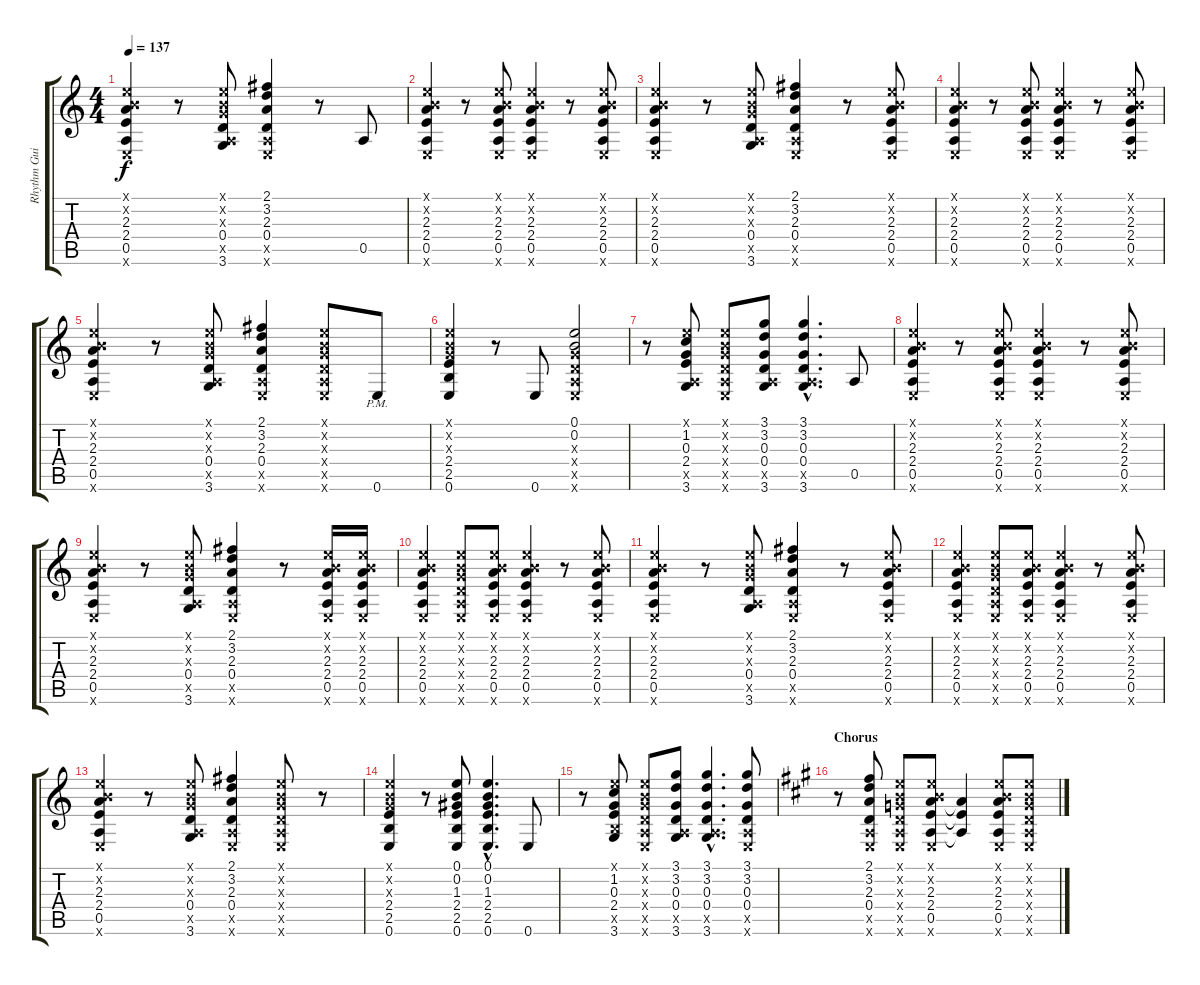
\track ("Rhythm Guitar" "Rhythm Gui") {instrument acousticguitarsteel}
\staff {score tabs}
\tuning (E4 B3 G3 D3 A2 E2) {hide}
\ts (4 4)
\tempo 137
\clef g2
\ks c
(0.1{x} 0.2{x} 2.3 2.4 0.5 0.6{x}).4{dy f} r.8 (0.1{x} 0.2{x} 0.3{x} 0.4 0.5{x} 3.6).8 (2.1 3.2 2.3 0.4 0.5{x} 0.6{x}).4 r.8 0.5.8 |
(0.1{x} 0.2{x} 2.3 2.4 0.5 0.6{x}).4 r.8 (0.1{x} 0.2{x} 2.3 2.4 0.5 0.6{x}).8 (0.1{x} 0.2{x} 2.3 2.4 0.5 0.6{x}).4 r.8 (0.1{x} 0.2{x} 2.3 2.4 0.5 0.6{x}).8 |
(0.1{x} 0.2{x} 2.3 2.4 0.5 0.6{x}).4 r.8 (0.1{x} 0.2{x} 0.3{x} 0.4 0.5{x} 3.6).8 (2.1 3.2 2.3 0.4 0.5{x} 0.6{x}).4 r.8 (0.1{x} 0.2{x} 2.3 2.4 0.5 0.6{x}).8 |
(0.1{x} 0.2{x} 2.3 2.4 0.5 0.6{x}).4 r.8 (0.1{x} 0.2{x} 2.3 2.4 0.5 0.6{x}).8 (0.1{x} 0.2{x} 2.3 2.4 0.5 0.6{x}).4 r.8 (0.1{x} 0.2{x} 2.3 2.4 0.5 0.6{x}).8 |
(0.1{x} 0.2{x} 2.3 2.4 0.5 0.6{x}).4 r.8 (0.1{x} 0.2{x} 0.3{x} 0.4 0.5{x} 3.6).8 (2.1 3.2 2.3 0.4 0.5{x} 0.6{x}).4 (0.1{x} 0.2{x} 0.3{x} 0.4{x} 0.5{x} 0.6{x}).8 0.6{pm}.8 |
(0.1{x} 0.2{x} 0.3{x} 2.4 2.5 0.6).4 r.8 0.6.8 (0.1 0.2 0.3{x} 0.4{x} 0.5{x} 0.6{x}).2 |
r.8 (0.1{x} 1.2 0.3 2.4 0.5{x} 3.6).8 (0.1{x} 0.2{x} 0.3{x} 0.4{x} 0.5{x} 0.6{x}).8 (3.1 3.2 0.3 0.4 0.5{x} 3.6).8 (3.1{hac} 3.2{hac} 0.3{hac} 0.4{hac} 0.5{hac x} 3.6{hac}).4{d} 0.5.8 |
(0.1{x} 0.2{x} 2.3 2.4 0.5 0.6{x}).4 r.8 (0.1{x} 0.2{x} 2.3 2.4 0.5 0.6{x}).8 (0.1{x} 0.2{x} 2.3 2.4 0.5 0.6{x}).4 r.8 (0.1{x} 0.2{x} 2.3 2.4 0.5 0.6{x}).8 |
(0.1{x} 0.2{x} 2.3 2.4 0.5 0.6{x}).4 r.8 (0.1{x} 0.2{x} 0.3{x} 0.4 0.5{x} 3.6).8 (2.1 3.2 2.3 0.4 0.5{x} 0.6{x}).4 r.8 (0.1{x} 0.2{x} 2.3 2.4 0.5 0.6{x}).16 (0.1{x} 0.2{x} 2.3 2.4 0.5 0.6{x}).16 |
(0.1{x} 0.2{x} 2.3 2.4 0.5 0.6{x}).4 (0.1{x} 0.2{x} 0.3{x} 0.4{x} 0.5{x} 0.6{x}).8 (0.1{x} 0.2{x} 2.3 2.4 0.5 0.6{x}).8 (0.1{x} 0.2{x} 2.3 2.4 0.5 0.6{x}).4 r.8 (0.1{x} 0.2{x} 2.3 2.4 0.5 0.6{x}).8 |
(0.1{x} 0.2{x} 2.3 2.4 0.5 0.6{x}).4 r.8 (0.1{x} 0.2{x} 0.3{x} 0.4 0.5{x} 3.6).8 (2.1 3.2 2.3 0.4 0.5{x} 0.6{x}).4 r.8 (0.1{x} 0.2{x} 2.3 2.4 0.5 0.6{x}).8 |
(0.1{x} 0.2{x} 2.3 2.4 0.5 0.6{x}).4 (0.1{x} 0.2{x} 0.3{x} 0.4{x} 0.5{x} 0.6{x}).8 (0.1{x} 0.2{x} 2.3 2.4 0.5 0.6{x}).8 (0.1{x} 0.2{x} 2.3 2.4 0.5 0.6{x}).4 r.8 (0.1{x} 0.2{x} 2.3 2.4 0.5 0.6{x}).8 |
(0.1{x} 0.2{x} 2.3 2.4 0.5 0.6{x}).4 r.8 (0.1{x} 0.2{x} 0.3{x} 0.4 0.5{x} 3.6).8 (2.1 3.2 2.3 0.4 0.5{x} 0.6{x}).4 (0.1{x} 0.2{x} 0.3{x} 0.4{x} 0.5{x} 0.6{x}).8 r.8 |
(0.1{x} 0.2{x} 0.3{x} 2.4 2.5 0.6).4 r.8 (0.1 0.2 1.3 2.4 2.5 0.6).8 (0.1{hac} 0.2{hac} 1.3{hac} 2.4{hac} 2.5{hac} 0.6{hac}).4{d} 0.6.8 |
r.8 (0.1{x} 1.2 0.3 2.4 2.5{x} 3.6).8 (0.1{x} 0.2{x} 0.3{x} 0.4{x} 0.5{x} 0.6{x}).8 (3.1 3.2 0.3 0.4 0.5{x} 3.6).8 (3.1{hac} 3.2{hac} 0.3{hac} 0.4{hac} 0.5{hac x} 3.6{hac}).4{d} (3.1 3.2 0.3 0.4 0.5{x} 0.6{x}).8 |
\section ("" "Chorus")
\ks a
r.8 (2.1 3.2 2.3 0.4 0.5{x} 0.6{x}).8 (0.1{x} 0.2{x} 0.3{x} 0.4{x} 0.5{x} 0.6{x}).8 (0.1{x} 0.2{x} 2.3 2.4 0.5 0.6{x}).8 (2.3{t} 2.4{t} 0.5{t}).4 (0.1{x} 0.2{x} 2.3 2.4 0.5 0.6{x}).8 (0.1{x} 0.2{x} 0.3{x} 0.4{x} 0.5{x} 0.6{x}).8
